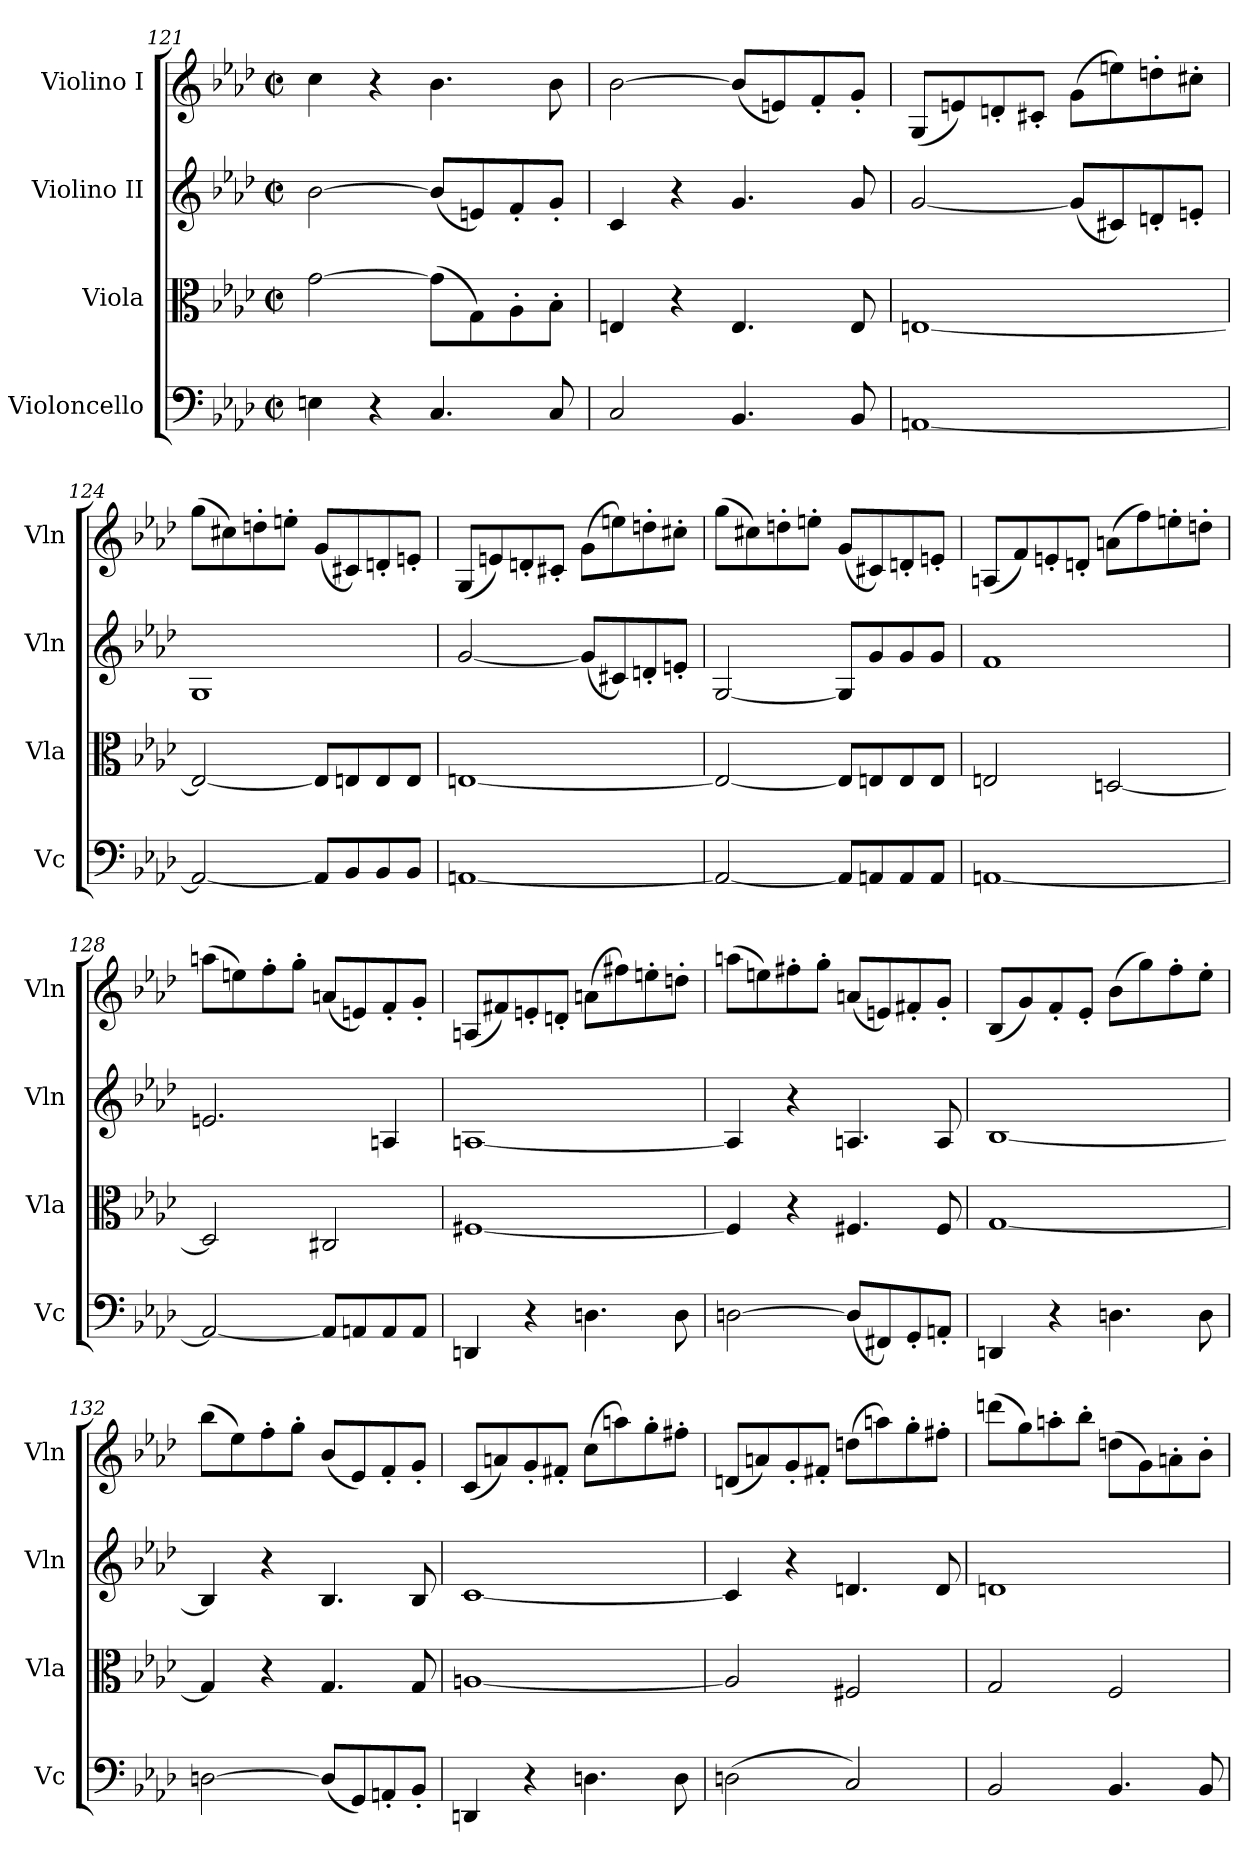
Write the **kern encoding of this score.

**kern	**kern	**kern	**kern
*part4	*part3	*part2	*part1
*staff4	*staff3	*staff2	*staff1
*I"Violoncello	*I"Viola	*I"Violino II	*I"Violino I
*I'Vc	*I'Vla	*I'Vln	*I'Vln
!!LO:LB:g=z
*clefF4	*clefC3	*clefG2	*clefG2
*k[b-e-a-d-]	*k[b-e-a-d-]	*k[b-e-a-d-]	*k[b-e-a-d-]
*M2/2	*M2/2	*M2/2	*M2/2
*met(c|)	*met(c|)	*met(c|)	*met(c|)
=121	=121	=121	=121
4En\	[2g\	[2b-\	4cc\
4r	.	.	4r
4.C/	(8g\L]	(8b-/L]	4.b-\
.	8G\)	8en/)	.
.	8A-'\	8f'/	.
8C/	8B-'\J	8g'/J	8b-\
=122	=122	=122	=122
2C/	4En/	4c/	[2b-\
.	4r	4r	.
4.BB-/	4.E/	4.g/	(8b-/L]
.	.	.	8en/)
.	.	.	8f'/
8BB-/	8E/	8g/	8g'/J
=123	=123	=123	=123
[1AAn	[1En	[2g/	(8G/L
.	.	.	8en/)
.	.	.	8dn'/
.	.	.	8c#X'/J
.	.	(8g/L]	(8g\L
.	.	8c#X/)	8een\)
.	.	8dn'/	8ddn'\
.	.	8en'/J	8cc#X'\J
=124	=124	=124	=124
2AA/_	2E/_	1G	(8gg\L
.	.	.	8cc#X\)
.	.	.	8ddn'\
.	.	.	8een'\J
8AA/L]	8E/L]	.	(8g/L
8BB-/	8En/	.	8c#X/)
8BB-/	8E/	.	8dn'/
8BB-/J	8E/J	.	8en'/J
=125	=125	=125	=125
[1AAn	[1En	[2g/	(8G/L
.	.	.	8en/)
.	.	.	8dn'/
.	.	.	8c#X'/J
.	.	(8g/L]	(8g\L
.	.	8c#X/)	8een\)
.	.	8dn'/	8ddn'\
.	.	8en'/J	8cc#X'\J
!!LO:LB:g=z
=126	=126	=126	=126
2AA/_	2E/_	[2G/	(8gg\L
.	.	.	8cc#X\)
.	.	.	8ddn'\
.	.	.	8een'\J
8AA/L]	8E/L]	8G/L]	(8g/L
8AAn/	8En/	8g/	8c#X/)
8AA/	8E/	8g/	8dn'/
8AA/J	8E/J	8g/J	8en'/J
=127	=127	=127	=127
[1AAn	2En/	1f	(8An/L
.	.	.	8f/)
.	.	.	8en'/
.	.	.	8dn'/J
.	[2Dn/	.	(8an\L
.	.	.	8ff\)
.	.	.	8een'\
.	.	.	8ddn'\J
=128	=128	=128	=128
2AA/_	2D/]	2.en/	(8aan\L
.	.	.	8een\)
.	.	.	8ff'\
.	.	.	8gg'\J
8AA/L]	2C#X/	.	(8an/L
8AAn/	.	.	8en/)
8AA/	.	4An/	8f'/
8AA/J	.	.	8g'/J
=129	=129	=129	=129
4DDn/	[1F#X	[1An	(8An/L
.	.	.	8f#X/)
4r	.	.	8en'/
.	.	.	8dn'/J
4.Dn\	.	.	(8an\L
.	.	.	8ff#X\)
.	.	.	8een'\
8D\	.	.	8ddn'\J
=130	=130	=130	=130
[2Dn\	4F#/]	4A/]	(8aan\L
.	.	.	8een\)
.	4r	4r	8ff#X'\
.	.	.	8gg'\J
(8D/L]	4.F#X/	4.An/	(8an/L
8FF#X/)	.	.	8en/)
8GG'/	.	.	8f#X'/
8AAn'/J	8F#/	8A/	8g'/J
!!LO:LB:g=z
=131	=131	=131	=131
4DDn/	[1G	[1B-	(8B-/L
.	.	.	8g/)
4r	.	.	8f'/
.	.	.	8e-'/J
4.Dn\	.	.	(8b-\L
.	.	.	8gg\)
.	.	.	8ff'\
8D\	.	.	8ee-'\J
=132	=132	=132	=132
[2Dn\	4G/]	4B-/]	(8bb-\L
.	.	.	8ee-\)
.	4r	4r	8ff'\
.	.	.	8gg'\J
(8D/L]	4.G/	4.B-/	(8b-/L
8GG/)	.	.	8e-/)
8AAn'/	.	.	8f'/
8BB-'/J	8G/	8B-/	8g'/J
=133	=133	=133	=133
4DDn/	[1An	[1c	(8c/L
.	.	.	8an/)
4r	.	.	8g'/
.	.	.	8f#X'/J
4.Dn\	.	.	(8cc\L
.	.	.	8aan\)
.	.	.	8gg'\
8D\	.	.	8ff#X'\J
=134	=134	=134	=134
(2Dn\	2A/]	4c/]	(8dn/L
.	.	.	8an/)
.	.	4r	8g'/
.	.	.	8f#X'/J
2C/)	2F#X/	4.dn/	(8ddn\L
.	.	.	8aan\)
.	.	.	8gg'\
.	.	8d/	8ff#X'\J
=135	=135	=135	=135
2BB-/	2G/	1dn	(8dddn\L
.	.	.	8gg\)
.	.	.	8aan'\
.	.	.	8bb-'\J
4.BB-/	2F/	.	(8ddn\L
.	.	.	8g\)
.	.	.	8an'\
8BB-/	.	.	8b-'\J
=	=	=	=
*-	*-	*-	*-
